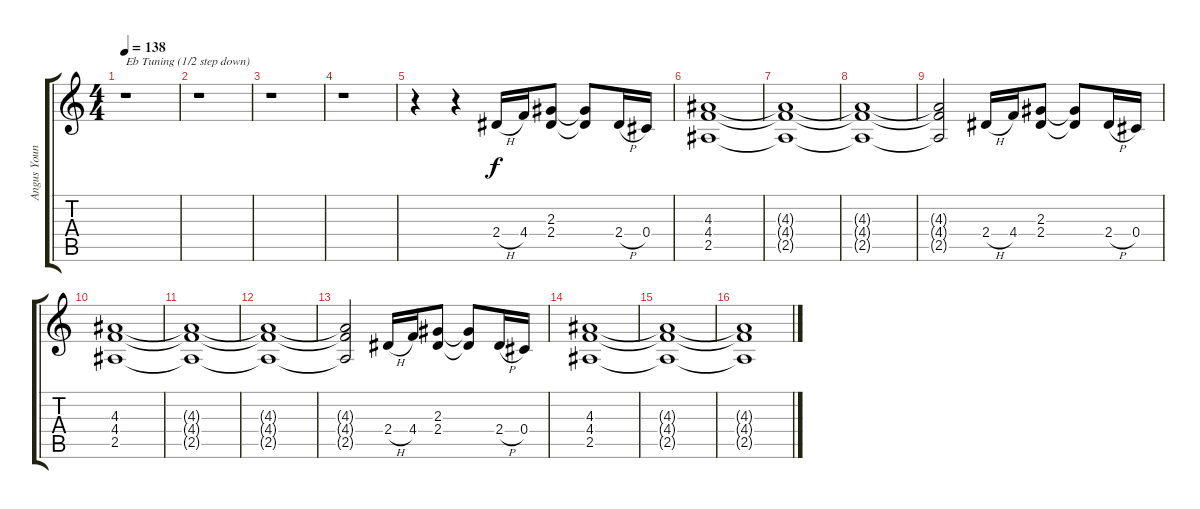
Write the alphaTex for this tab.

\track ("Angus Young" "Angus Youn") {instrument distortionguitar}
\staff {score tabs}
\tuning (Eb4 Bb3 Gb3 Db3 Ab2 Eb2) {hide}
\ts (4 4)
\tempo 138
\clef g2
\ks c
r.1{txt "Eb Tuning (1/2 step down)" dy f instrument distortionguitar} |
r.1 |
r.1 |
r.1 |
r.4 r.4 2.4{h}.16 4.4.16 (2.3 2.4).8 (2.3{t} 2.4{t}).8 2.4{h}.16 0.4.16 |
(4.3 4.4 2.5).1 |
(4.3{t} 4.4{t} 2.5{t}).1 |
(4.3{t} 4.4{t} 2.5{t}).1 |
(4.3{t} 4.4{t} 2.5{t}).2 2.4{h}.16 4.4.16 (2.3 2.4).8 (2.3{t} 2.4{t}).8 2.4{h}.16 0.4.16 |
(4.3 4.4 2.5).1 |
(4.3{t} 4.4{t} 2.5{t}).1 |
(4.3{t} 4.4{t} 2.5{t}).1 |
(4.3{t} 4.4{t} 2.5{t}).2 2.4{h}.16 4.4.16 (2.3 2.4).8 (2.3{t} 2.4{t}).8 2.4{h}.16 0.4.16 |
(4.3 4.4 2.5).1 |
(4.3{t} 4.4{t} 2.5{t}).1 |
(4.3{t} 4.4{t} 2.5{t}).1
